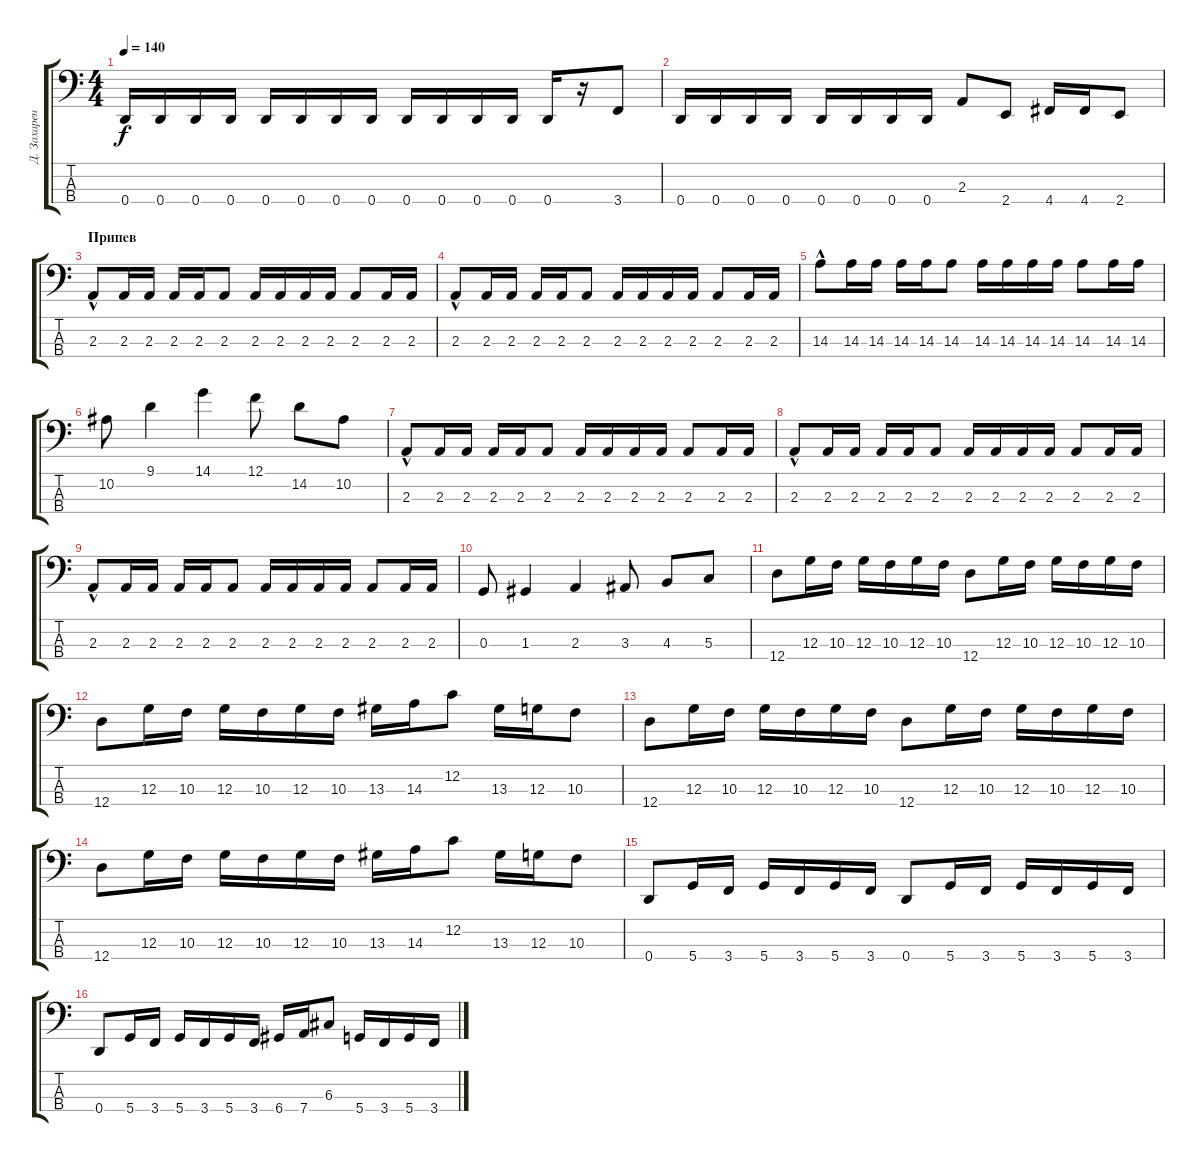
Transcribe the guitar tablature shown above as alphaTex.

\track ("Д. Захаренков" "Д. Захарен") {instrument electricbasspick}
\staff {score tabs}
\tuning (F2 C2 G1 D1) {hide}
\ts (4 4)
\tempo 140
\clef f4
\ks c
0.4.16{dy f} 0.4.16 0.4.16 0.4.16 0.4.16 0.4.16 0.4.16 0.4.16 0.4.16 0.4.16 0.4.16 0.4.16 0.4.16 r.16 3.4.8 |
0.4.16 0.4.16 0.4.16 0.4.16 0.4.16 0.4.16 0.4.16 0.4.16 2.3.8 2.4.8 4.4.16 4.4.16 2.4.8 |
\section ("" "Припев")
2.3{hac}.8 2.3.16 2.3.16 2.3.16 2.3.16 2.3.8 2.3.16 2.3.16 2.3.16 2.3.16 2.3.8 2.3.16 2.3.16 |
2.3{hac}.8 2.3.16 2.3.16 2.3.16 2.3.16 2.3.8 2.3.16 2.3.16 2.3.16 2.3.16 2.3.8 2.3.16 2.3.16 |
14.3{hac}.8 14.3.16 14.3.16 14.3.16 14.3.16 14.3.8 14.3.16 14.3.16 14.3.16 14.3.16 14.3.8 14.3.16 14.3.16 |
10.2.8 9.1.4 14.1.4 12.1.8 14.2.8 10.2.8 |
2.3{hac}.8 2.3.16 2.3.16 2.3.16 2.3.16 2.3.8 2.3.16 2.3.16 2.3.16 2.3.16 2.3.8 2.3.16 2.3.16 |
2.3{hac}.8 2.3.16 2.3.16 2.3.16 2.3.16 2.3.8 2.3.16 2.3.16 2.3.16 2.3.16 2.3.8 2.3.16 2.3.16 |
2.3{hac}.8 2.3.16 2.3.16 2.3.16 2.3.16 2.3.8 2.3.16 2.3.16 2.3.16 2.3.16 2.3.8 2.3.16 2.3.16 |
0.3.8 1.3.4 2.3.4 3.3.8 4.3.8 5.3.8 |
12.4.8 12.3.16 10.3.16 12.3.16 10.3.16 12.3.16 10.3.16 12.4.8 12.3.16 10.3.16 12.3.16 10.3.16 12.3.16 10.3.16 |
12.4.8 12.3.16 10.3.16 12.3.16 10.3.16 12.3.16 10.3.16 13.3.16 14.3.16 12.2.8 13.3.16 12.3.16 10.3.8 |
12.4.8 12.3.16 10.3.16 12.3.16 10.3.16 12.3.16 10.3.16 12.4.8 12.3.16 10.3.16 12.3.16 10.3.16 12.3.16 10.3.16 |
12.4.8 12.3.16 10.3.16 12.3.16 10.3.16 12.3.16 10.3.16 13.3.16 14.3.16 12.2.8 13.3.16 12.3.16 10.3.8 |
0.4.8 5.4.16 3.4.16 5.4.16 3.4.16 5.4.16 3.4.16 0.4.8 5.4.16 3.4.16 5.4.16 3.4.16 5.4.16 3.4.16 |
0.4.8 5.4.16 3.4.16 5.4.16 3.4.16 5.4.16 3.4.16 6.4.16 7.4.16 6.3.8 5.4.16 3.4.16 5.4.16 3.4.16
